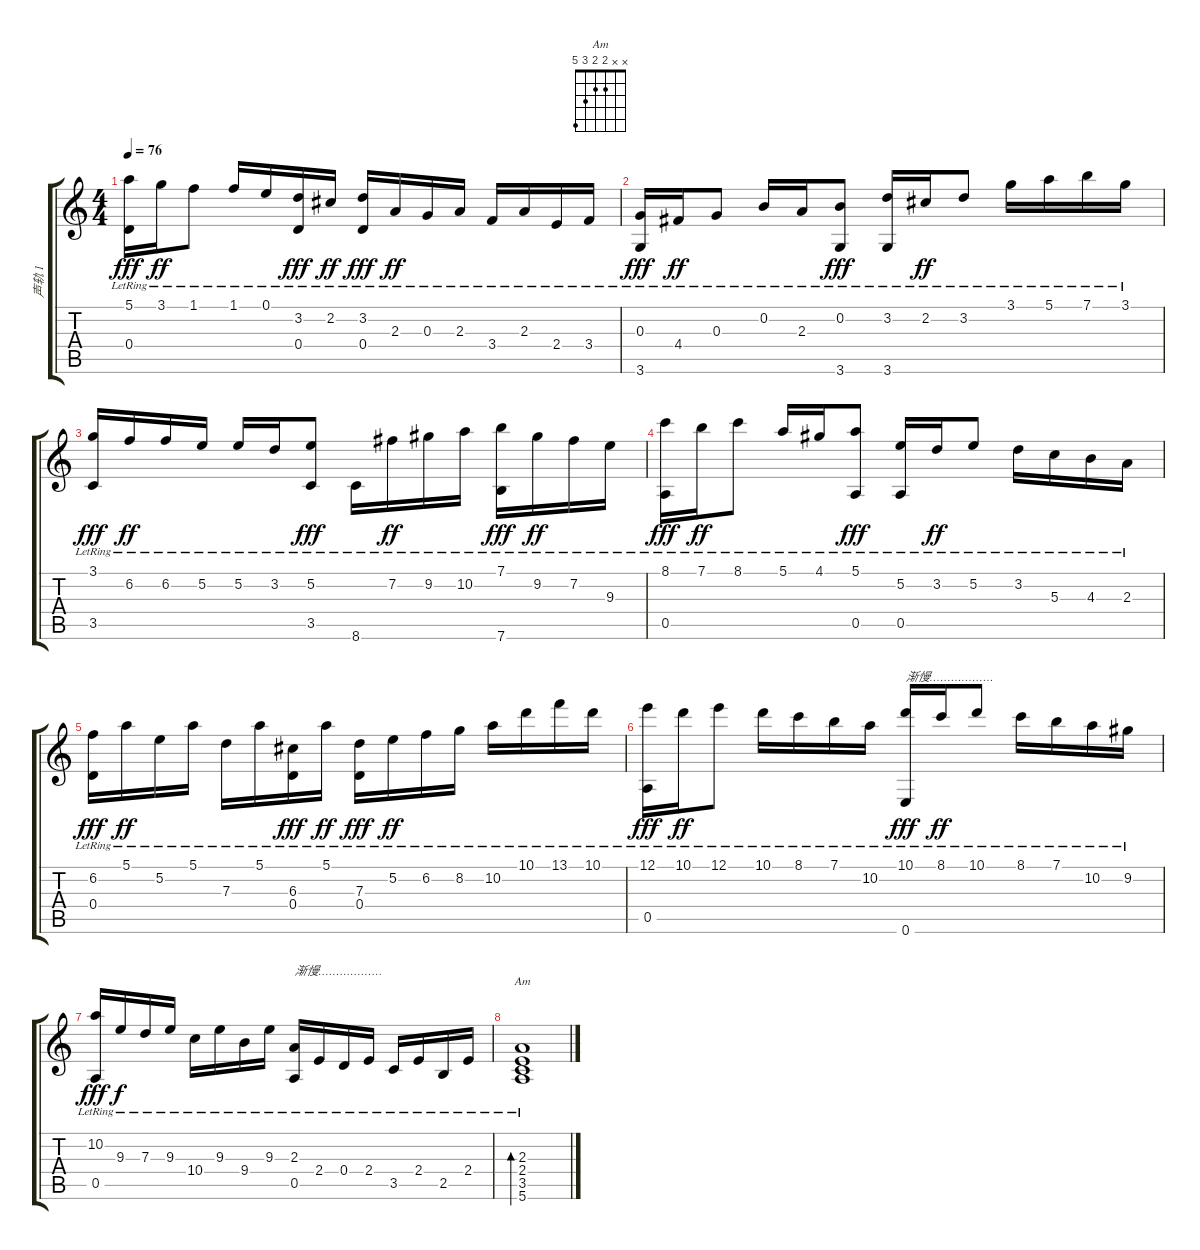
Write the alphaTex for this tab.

\track ("声轨 1" "声轨 1") {instrument acousticguitarnylon}
\staff {score tabs}
\tuning (E4 B3 G3 D3 A2 E2) {hide}
\chord ("Am" x x 2 2 3 5)
\ts (4 4)
\tempo 76
\clef g2
\ks c
(5.1{lr} 0.4{lr}).16{dy fff} 3.1{lr}.16{dy ff} 1.1{lr}.8 1.1{lr}.16 0.1{lr}.16 (3.2{lr} 0.4{lr}).16{dy fff} 2.2{lr}.16{dy ff} (3.2{lr} 0.4{lr}).16{dy fff} 2.3{lr}.16{dy ff} 0.3{lr}.16 2.3{lr}.16 3.4{lr}.16 2.3{lr}.16 2.4{lr}.16 3.4{lr}.16 |
(0.3{lr} 3.6{lr}).16{dy fff} 4.4{lr}.16{dy ff} 0.3{lr}.8 0.2{lr}.16 2.3{lr}.16 (0.2{lr} 3.6{lr}).8{dy fff} (3.2{lr} 3.6{lr}).16 2.2{lr}.16{dy ff} 3.2{lr}.8 3.1{lr}.16 5.1{lr}.16 7.1{lr}.16 3.1{lr}.16 |
(3.1{lr} 3.5{lr}).16{dy fff} 6.2{lr}.16{dy ff} 6.2{lr}.16 5.2{lr}.16 5.2{lr}.16 3.2{lr}.16 (5.2{lr} 3.5{lr}).8{dy fff} 8.6{lr}.16 7.2{lr}.16{dy ff} 9.2{lr}.16 10.2{lr}.16 (7.1{lr} 7.6{lr}).16{dy fff} 9.2{lr}.16{dy ff} 7.2{lr}.16 9.3{lr}.16 |
(8.1{lr} 0.5{lr}).16{dy fff} 7.1{lr}.16{dy ff} 8.1{lr}.8 5.1{lr}.16 4.1{lr}.16 (5.1{lr} 0.5{lr}).8{dy fff} (5.2{lr} 0.5{lr}).16 3.2{lr}.16{dy ff} 5.2{lr}.8 3.2{lr}.16 5.3{lr}.16 4.3{lr}.16 2.3{lr}.16 |
(6.2{lr} 0.4{lr}).16{dy fff} 5.1{lr}.16{dy ff} 5.2{lr}.16 5.1{lr}.16 7.3{lr}.16 5.1{lr}.16 (6.3{lr} 0.4{lr}).16{dy fff} 5.1{lr}.16{dy ff} (7.3{lr} 0.4{lr}).16{dy fff} 5.2{lr}.16{dy ff} 6.2{lr}.16 8.2{lr}.16 10.2{lr}.16 10.1{lr}.16 13.1{lr}.16 10.1{lr}.16 |
(12.1{lr} 0.5{lr}).16{dy fff} 10.1{lr}.16{dy ff} 12.1{lr}.8 10.1{lr}.16 8.1{lr}.16 7.1{lr}.16 10.2{lr}.16 (10.1{lr} 0.6{lr}).16{txt "渐慢………………" dy fff} 8.1{lr}.16{dy ff} 10.1{lr}.8 8.1{lr}.16 7.1{lr}.16 10.2{lr}.16 9.2{lr}.16 |
(10.2{lr} 0.5{lr}).16{dy fff} 9.3{lr}.16{dy f} 7.3{lr}.16 9.3{lr}.16 10.4{lr}.16 9.3{lr}.16 9.4{lr}.16 9.3{lr}.16 (2.3{lr} 0.5{lr}).16{txt "渐慢………………"} 2.4{lr}.16 0.4{lr}.16 2.4{lr}.16 3.5{lr}.16 2.4{lr}.16 2.5{lr}.16 2.4{lr}.16 |
(2.3{lr} 2.4{lr} 3.5{lr} 5.6{lr}).1{bd 60 ch "Am"}
